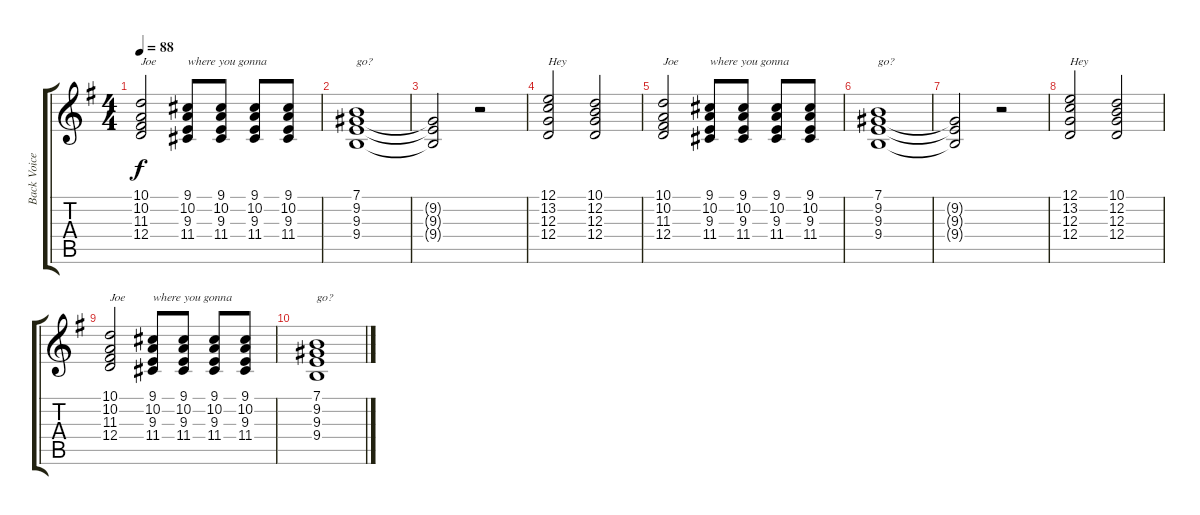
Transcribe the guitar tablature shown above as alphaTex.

\track ("Back Voice" "Back Voice") {instrument choiraahs}
\staff {score tabs}
\tuning (E4 B3 G3 D3 A2 E2) {hide}
\ts (4 4)
\tempo 88
\clef g2
\ks g
(10.1 10.2 11.3 12.4).2{txt "Joe" dy f} (9.1 10.2 9.3 11.4).8{txt "where you gonna "} (9.1 10.2 9.3 11.4).8 (9.1 10.2 9.3 11.4).8 (9.1 10.2 9.3 11.4).8 |
(7.1 9.2 9.3 9.4).1{txt "go?"} |
(9.2{t} 9.3{t} 9.4{t}).2 r.2 |
(12.1 13.2 12.3 12.4).2{txt "Hey"} (10.1 12.2 12.3 12.4).2 |
(10.1 10.2 11.3 12.4).2{txt "Joe"} (9.1 10.2 9.3 11.4).8{txt "where you gonna "} (9.1 10.2 9.3 11.4).8 (9.1 10.2 9.3 11.4).8 (9.1 10.2 9.3 11.4).8 |
(7.1 9.2 9.3 9.4).1{txt "go?"} |
(9.2{t} 9.3{t} 9.4{t}).2{volume 0} r.2 |
(12.1 13.2 12.3 12.4).2{txt "Hey"} (10.1 12.2 12.3 12.4).2 |
(10.1 10.2 11.3 12.4).2{txt "Joe"} (9.1 10.2 9.3 11.4).8{txt "where you gonna "} (9.1 10.2 9.3 11.4).8 (9.1 10.2 9.3 11.4).8 (9.1 10.2 9.3 11.4).8 |
(7.1 9.2 9.3 9.4).1{txt "go?"}
